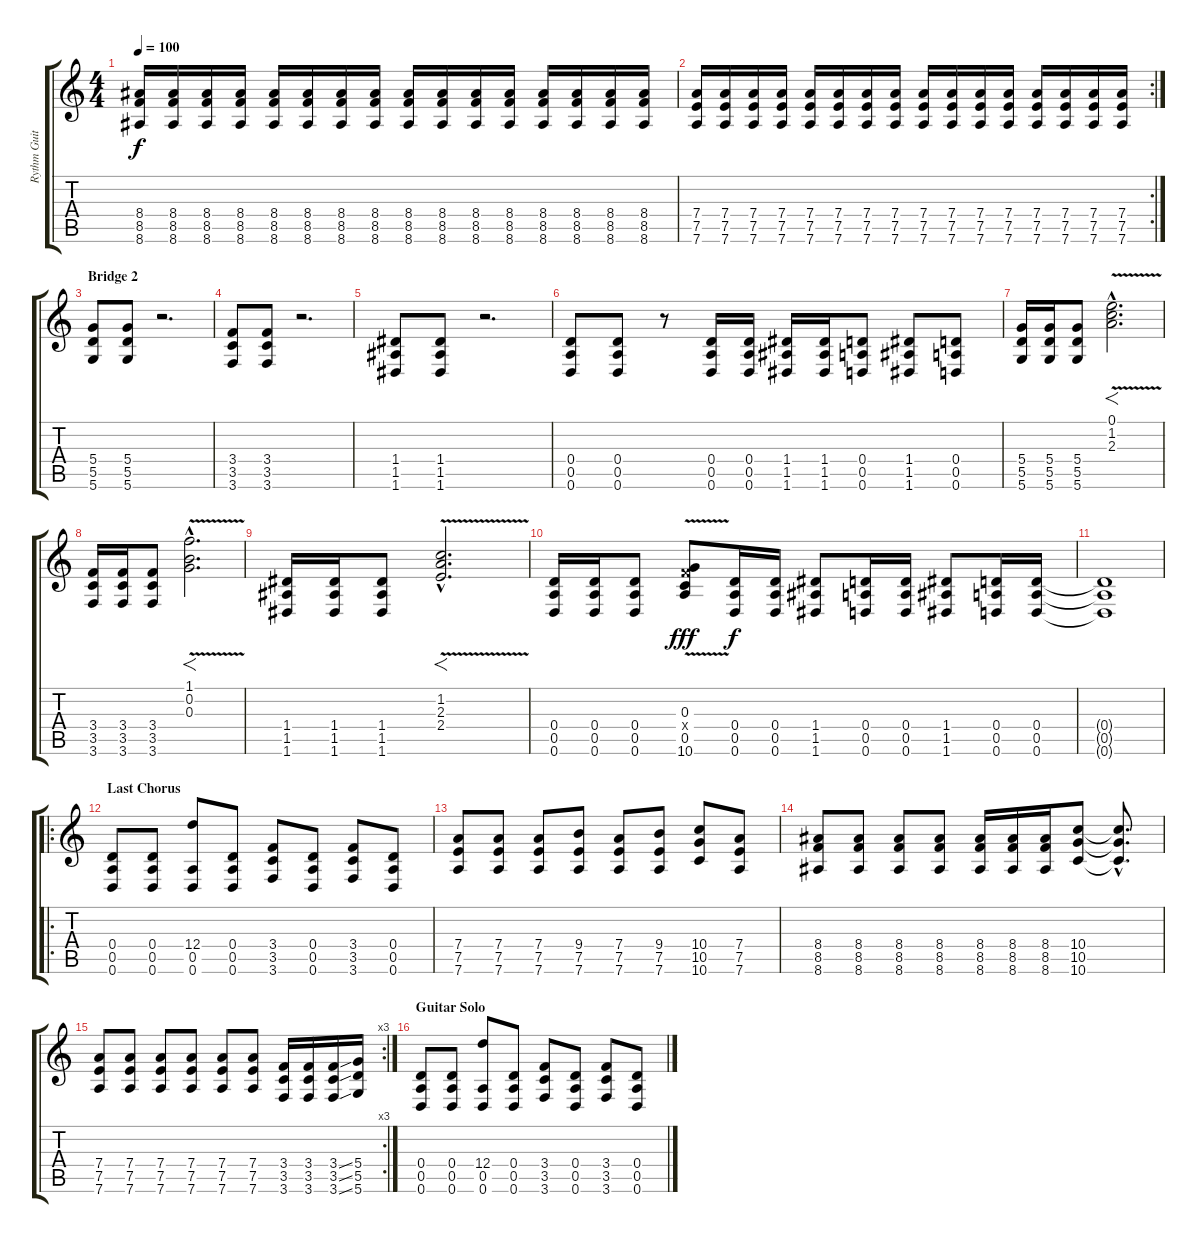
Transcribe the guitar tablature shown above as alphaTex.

\track ("Rythm Guitar" "Rythm Guit") {instrument overdrivenguitar}
\staff {score tabs}
\tuning (E4 B3 G3 D3 A2 D2) {hide}
\ts (4 4)
\tempo 100
\clef g2
\ks c
(8.4 8.5 8.6).16{dy f} (8.4 8.5 8.6).16 (8.4 8.5 8.6).16 (8.4 8.5 8.6).16 (8.4 8.5 8.6).16 (8.4 8.5 8.6).16 (8.4 8.5 8.6).16 (8.4 8.5 8.6).16 (8.4 8.5 8.6).16 (8.4 8.5 8.6).16 (8.4 8.5 8.6).16 (8.4 8.5 8.6).16 (8.4 8.5 8.6).16 (8.4 8.5 8.6).16 (8.4 8.5 8.6).16 (8.4 8.5 8.6).16 |
\rc 2
(7.4 7.5 7.6).16 (7.4 7.5 7.6).16 (7.4 7.5 7.6).16 (7.4 7.5 7.6).16 (7.4 7.5 7.6).16 (7.4 7.5 7.6).16 (7.4 7.5 7.6).16 (7.4 7.5 7.6).16 (7.4 7.5 7.6).16 (7.4 7.5 7.6).16 (7.4 7.5 7.6).16 (7.4 7.5 7.6).16 (7.4 7.5 7.6).16 (7.4 7.5 7.6).16 (7.4 7.5 7.6).16 (7.4 7.5 7.6).16 |
\section ("" "Bridge 2")
(5.4 5.5 5.6).8{volume 13 balance 8 instrument distortionguitar} (5.4 5.5 5.6).8 r.2{d} |
(3.4 3.5 3.6).8 (3.4 3.5 3.6).8 r.2{d} |
(1.4 1.5 1.6).8 (1.4 1.5 1.6).8 r.2{d} |
(0.4 0.5 0.6).8 (0.4 0.5 0.6).8 r.8 (0.4 0.5 0.6).16 (0.4 0.5 0.6).16 (1.4 1.5 1.6).16 (1.4 1.5 1.6).16 (0.4 0.5 0.6).8 (1.4 1.5 1.6).8 (0.4 0.5 0.6).8 |
(5.4 5.5 5.6).16 (5.4 5.5 5.6).16 (5.4 5.5 5.6).8 (0.1{v hac} 1.2{hac} 2.3{hac}).2{f d} |
(3.4 3.5 3.6).16 (3.4 3.5 3.6).16 (3.4 3.5 3.6).8 (1.1{v hac} 0.2{hac} 0.3{hac}).2{f d} |
(1.4 1.5 1.6).16 (1.4 1.5 1.6).16 (1.4 1.5 1.6).8 (1.2{hac} 2.3{hac} 2.4{v hac}).2{f d} |
(0.4 0.5 0.6).16 (0.4 0.5 0.6).16 (0.4 0.5 0.6).8 (0.3 3.4{x} 0.5 10.6{v}).8{dy fff} (0.4 0.5 0.6).16{dy f} (0.4 0.5 0.6).16 (1.4 1.5 1.6).8 (0.4 0.5 0.6).16 (0.4 0.5 0.6).16 (1.4 1.5 1.6).8 (0.4 0.5 0.6).16 (0.4 0.5 0.6).16 |
(0.4{t} 0.5{t} 0.6{t}).1 |
\ro
\section ("" "Last Chorus")
(0.4 0.5 0.6).8 (0.4 0.5 0.6).8 (12.4 0.5 0.6).8 (0.4 0.5 0.6).8 (3.4 3.5 3.6).8 (0.4 0.5 0.6).8 (3.4 3.5 3.6).8 (0.4 0.5 0.6).8 |
(7.4 7.5 7.6).8 (7.4 7.5 7.6).8 (7.4 7.5 7.6).8 (9.4 7.5 7.6).8 (7.4 7.5 7.6).8 (9.4 7.5 7.6).8 (10.4 10.5 10.6).8 (7.4 7.5 7.6).8 |
(8.4 8.5 8.6).8 (8.4 8.5 8.6).8 (8.4 8.5 8.6).8 (8.4 8.5 8.6).8 (8.4 8.5 8.6).16 (8.4 8.5 8.6).16 (8.4 8.5 8.6).16 (10.4 10.5 10.6).8 (10.4{hac t} 10.5{hac t} 10.6{hac t}).8{d} |
\rc 3
(7.4 7.5 7.6).8 (7.4 7.5 7.6).8 (7.4 7.5 7.6).8 (7.4 7.5 7.6).8 (7.4 7.5 7.6).8 (7.4 7.5 7.6).8 (3.4 3.5 3.6).16 (3.4 3.5 3.6).16 (3.4{ss} 3.5{ss} 3.6{ss}).16 (5.4 5.5 5.6).16 |
\section ("" "Guitar Solo")
(0.4 0.5 0.6).8 (0.4 0.5 0.6).8 (12.4 0.5 0.6).8 (0.4 0.5 0.6).8 (3.4 3.5 3.6).8 (0.4 0.5 0.6).8 (3.4 3.5 3.6).8 (0.4 0.5 0.6).8
